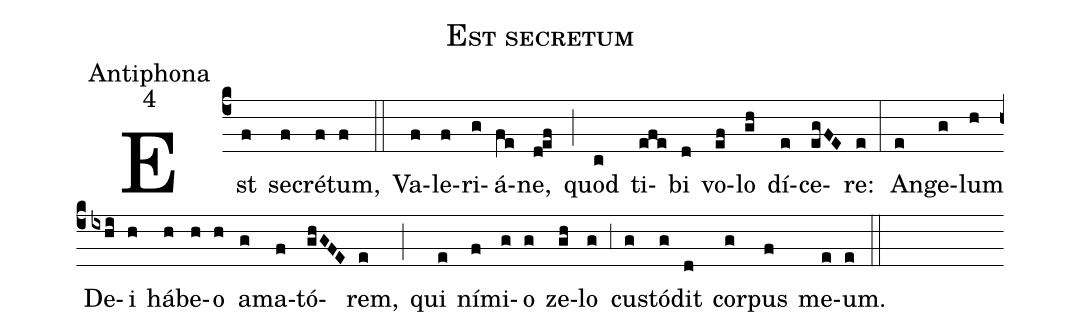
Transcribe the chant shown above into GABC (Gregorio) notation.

name:Est secretum;
office-part:Antiphona;
mode:4;
%%
(c4) Est(f) se(f)cré(f)tum,(f) (::) Va(f)le(f)ri(g)á(fe)ne,(d!ef) (;) quod(c) ti(efe)bi(d) vo(ef)lo(gh) dí(e)ce(egFE)re:(e) (:) An(e)ge(g)lum(h) De(ixhi)i(h) há(h)be(h)o(h) a(g)ma(f)tó(ghGFE)rem,(e) (;) qui(e) ní(f)mi(g)o(g) ze(gh)lo(g) (;3) cu(g)stó(g)dit(d) cor(g)pus(f) me(e)um.(e) (::)
